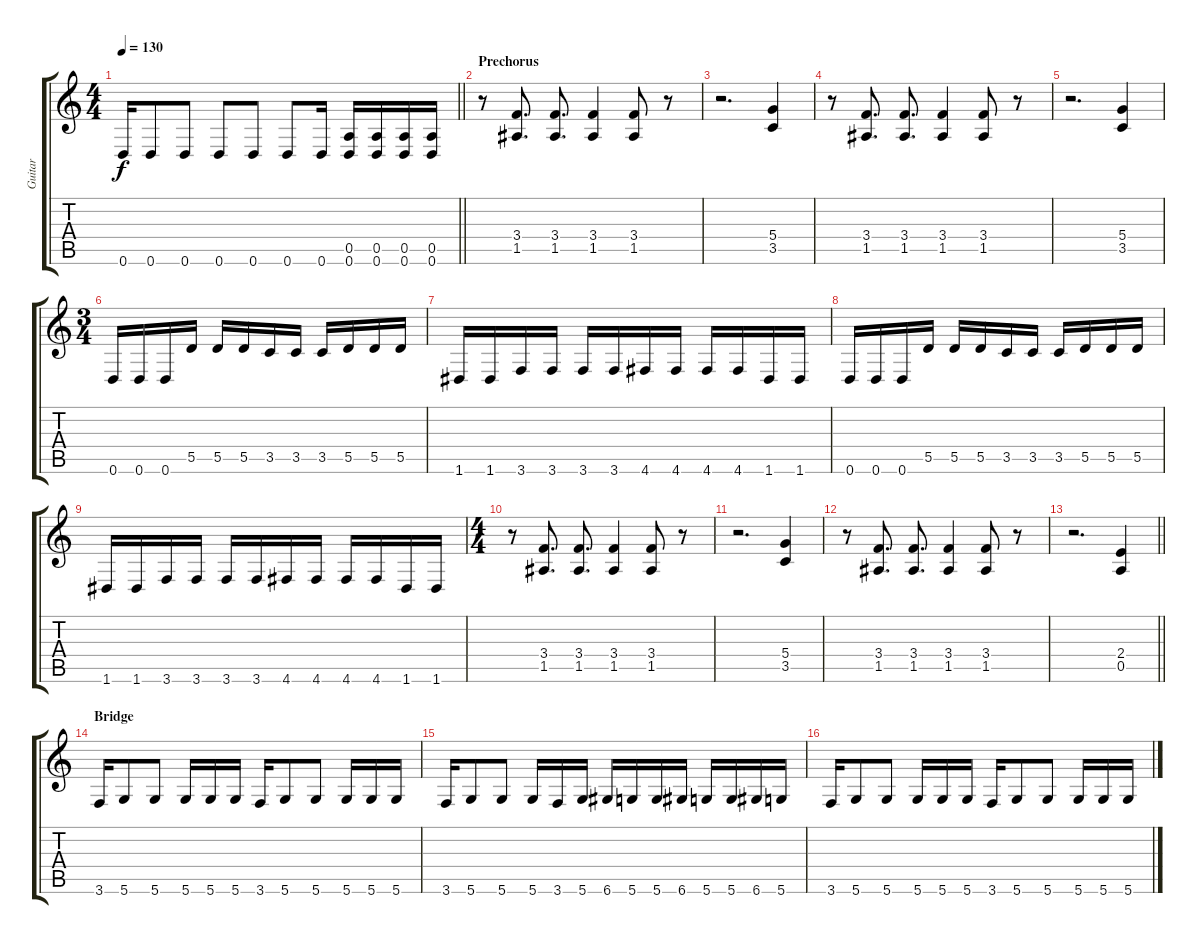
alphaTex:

\track ("Guitar" "Guitar") {instrument distortionguitar}
\staff {score tabs}
\tuning (E4 B3 G3 D3 A2 D2) {hide}
\ts (4 4)
\tempo 130
\clef g2
\barLineRight lightlight
\ks c
0.6.16{dy f} 0.6.8 0.6.8 0.6.8 0.6.8 0.6.8 0.6.16 (0.5 0.6).16 (0.5 0.6).16 (0.5 0.6).16 (0.5 0.6).16 |
\section ("" "Prechorus")
r.8 (3.4 1.5).8{d} (3.4 1.5).8{d} (3.4 1.5).4 (3.4 1.5).8 r.8 |
r.2{d} (5.4 3.5).4 |
r.8 (3.4 1.5).8{d} (3.4 1.5).8{d} (3.4 1.5).4 (3.4 1.5).8 r.8 |
r.2{d} (5.4 3.5).4 |
\ts (3 4)
0.6.16 0.6.16 0.6.16 5.5.16 5.5.16 5.5.16 3.5.16 3.5.16 3.5.16 5.5.16 5.5.16 5.5.16 |
1.6.16 1.6.16 3.6.16 3.6.16 3.6.16 3.6.16 4.6.16 4.6.16 4.6.16 4.6.16 1.6.16 1.6.16 |
0.6.16 0.6.16 0.6.16 5.5.16 5.5.16 5.5.16 3.5.16 3.5.16 3.5.16 5.5.16 5.5.16 5.5.16 |
1.6.16 1.6.16 3.6.16 3.6.16 3.6.16 3.6.16 4.6.16 4.6.16 4.6.16 4.6.16 1.6.16 1.6.16 |
\ts (4 4)
r.8 (3.4 1.5).8{d} (3.4 1.5).8{d} (3.4 1.5).4 (3.4 1.5).8 r.8 |
r.2{d} (5.4 3.5).4 |
r.8 (3.4 1.5).8{d} (3.4 1.5).8{d} (3.4 1.5).4 (3.4 1.5).8 r.8 |
\barLineRight lightlight
r.2{d} (2.4 0.5).4 |
\section ("" "Bridge")
3.6.16 5.6.8 5.6.8 5.6.16 5.6.16 5.6.16 3.6.16 5.6.8 5.6.8 5.6.16 5.6.16 5.6.16 |
3.6.16 5.6.8 5.6.8 5.6.16 3.6.16 5.6.16 6.6.16 5.6.16 5.6.16 6.6.16 5.6.16 5.6.16 6.6.16 5.6.16 |
3.6.16 5.6.8 5.6.8 5.6.16 5.6.16 5.6.16 3.6.16 5.6.8 5.6.8 5.6.16 5.6.16 5.6.16
